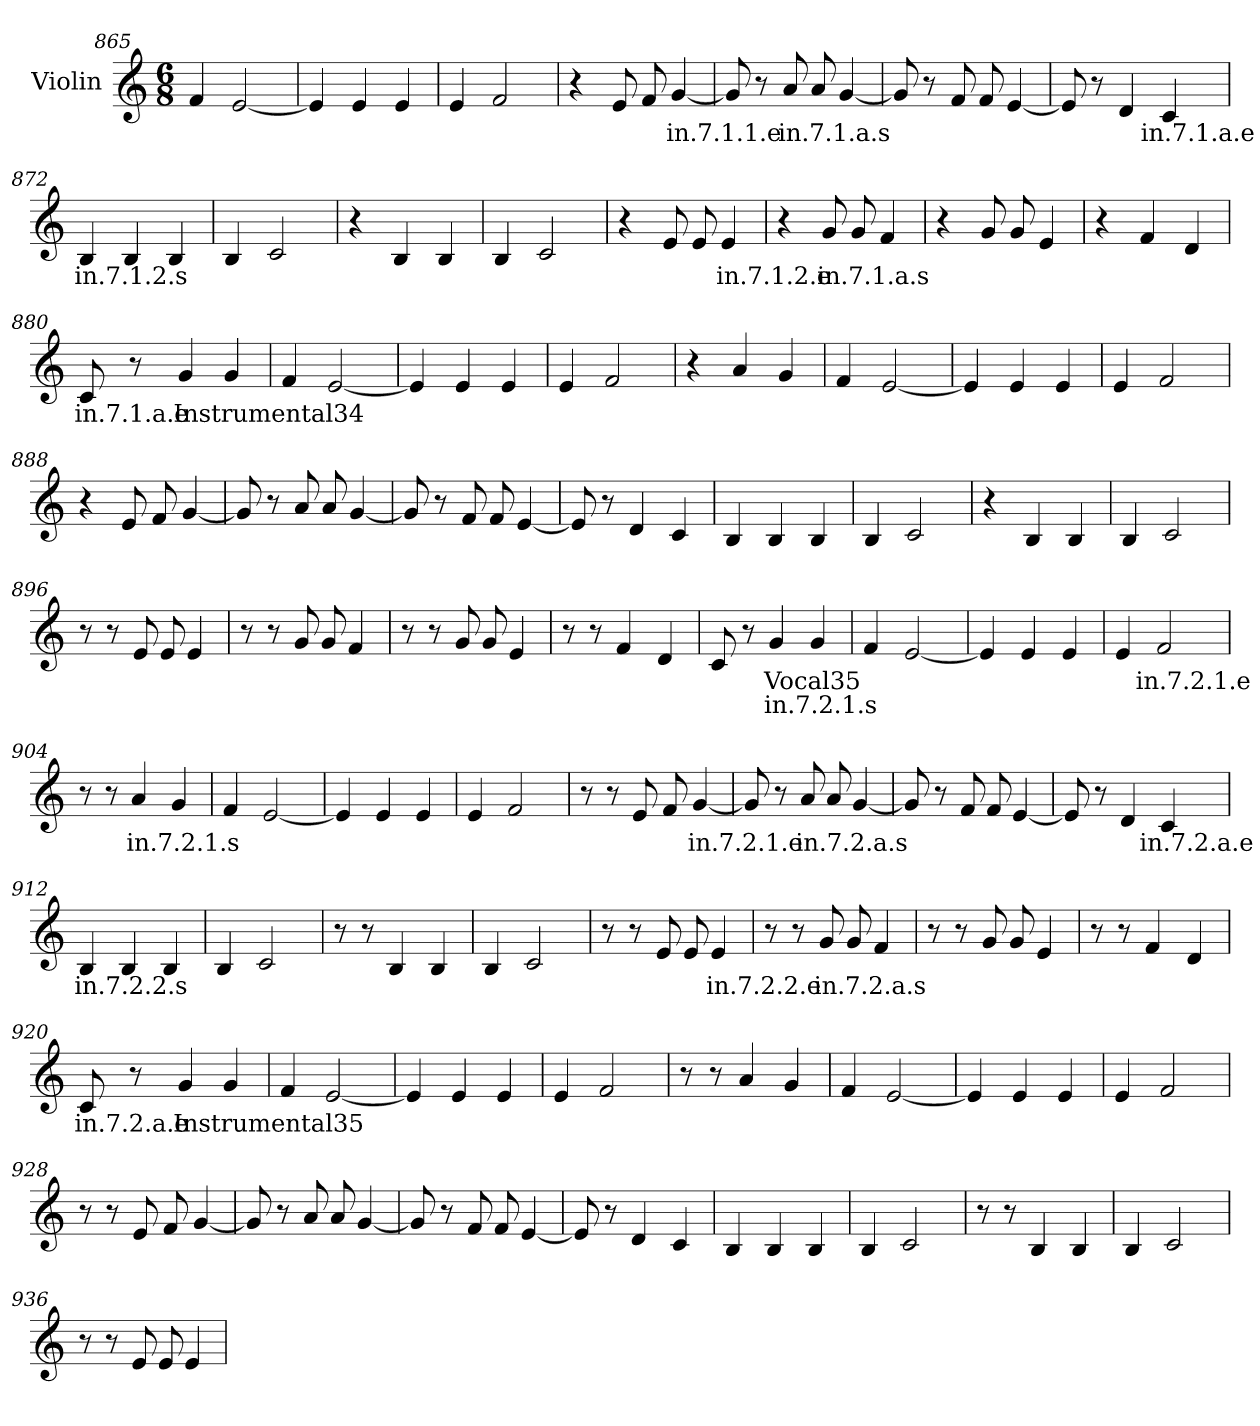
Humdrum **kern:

**kern	**text	**text
*part1	*part1	*part1
*staff1	*staff1	*staff1
*I"Violin	*	*
*clefG2	*	*
*k[]	*	*
*M6/8	*	*
=865	=865	=865
4f/	.	.
[2e/	.	.
=866	=866	=866
4e/]	.	.
4e/	.	.
4e/	.	.
=867	=867	=867
4e/	.	.
2f/	.	.
=868	=868	=868
4r	.	.
8e/	.	.
8f/	.	.
!	!LO:LY:b	!
[4g/	in.7.1.1.e	.
=869	=869	=869
8g/]	.	.
8r	.	.
!	!LO:LY:b	!
8a/	in.7.1.a.s	.
8a/	.	.
[4g/	.	.
!!LO:LB:g=z
=870	=870	=870
8g/]	.	.
8r	.	.
8f/	.	.
8f/	.	.
[4e/	.	.
!!LO:LB:g=z
=871	=871	=871
8e/]	.	.
8r	.	.
4d/	.	.
!	!LO:LY:b	!
4c/	in.7.1.a.e	.
=872	=872	=872
!	!LO:LY:b	!
4B/	in.7.1.2.s	.
4B/	.	.
4B/	.	.
=873	=873	=873
4B/	.	.
2c/	.	.
=874	=874	=874
4r	.	.
4B/	.	.
4B/	.	.
=875	=875	=875
4B/	.	.
2c/	.	.
=876	=876	=876
4r	.	.
8e/	.	.
8e/	.	.
!	!LO:LY:b	!
4e/	in.7.1.2.e	.
!!LO:LB:g=z
=877	=877	=877
4r	.	.
!	!LO:LY:b	!
8g/	in.7.1.a.s	.
8g/	.	.
4f/	.	.
!!LO:LB:g=z
=878	=878	=878
4r	.	.
8g/	.	.
8g/	.	.
4e/	.	.
=879	=879	=879
4r	.	.
4f/	.	.
4d/	.	.
=880	=880	=880
!	!LO:LY:b	!
8c/	in.7.1.a.e	.
8r	.	.
!	!LO:LY:b	!
4g/	Instrumental34	.
4g/	.	.
=881	=881	=881
4f/	.	.
[2e/	.	.
=882	=882	=882
4e/]	.	.
4e/	.	.
4e/	.	.
=883	=883	=883
4e/	.	.
2f/	.	.
=884	=884	=884
4r	.	.
4a/	.	.
4g/	.	.
!!LO:PB:g=z
=885	=885	=885
4f/	.	.
[2e/	.	.
=886	=886	=886
4e/]	.	.
4e/	.	.
4e/	.	.
=887	=887	=887
4e/	.	.
2f/	.	.
=888	=888	=888
4r	.	.
8e/	.	.
8f/	.	.
[4g/	.	.
=889	=889	=889
8g/]	.	.
8r	.	.
8a/	.	.
8a/	.	.
[4g/	.	.
=890	=890	=890
8g/]	.	.
8r	.	.
8f/	.	.
8f/	.	.
[4e/	.	.
=891	=891	=891
8e/]	.	.
8r	.	.
4d/	.	.
4c/	.	.
!!LO:LB:g=z
=892	=892	=892
4B/	.	.
4B/	.	.
4B/	.	.
=893	=893	=893
4B/	.	.
2c/	.	.
=894	=894	=894
4r	.	.
4B/	.	.
4B/	.	.
=895	=895	=895
4B/	.	.
2c/	.	.
=896	=896	=896
8r	.	.
8r	.	.
8e/	.	.
8e/	.	.
4e/	.	.
=897	=897	=897
8r	.	.
8r	.	.
8g/	.	.
8g/	.	.
4f/	.	.
=898	=898	=898
8r	.	.
8r	.	.
8g/	.	.
8g/	.	.
4e/	.	.
=899	=899	=899
8r	.	.
8r	.	.
4f/	.	.
4d/	.	.
!!LO:LB:g=z
=900	=900	=900
8c/	.	.
8r	.	.
!	!LO:LY:b	!LO:LY:b
4g/	Vocal35	in.7.2.1.s
4g/	.	.
=901	=901	=901
4f/	.	.
[2e/	.	.
=902	=902	=902
4e/]	.	.
4e/	.	.
4e/	.	.
=903	=903	=903
4e/	.	.
!	!LO:LY:b	!
2f/	in.7.2.1.e	.
=904	=904	=904
8r	.	.
8r	.	.
!	!LO:LY:b	!
4a/	in.7.2.1.s	.
4g/	.	.
=905	=905	=905
4f/	.	.
[2e/	.	.
!!LO:LB:g=z
=906	=906	=906
4e/]	.	.
4e/	.	.
4e/	.	.
=907	=907	=907
4e/	.	.
2f/	.	.
=908	=908	=908
8r	.	.
8r	.	.
8e/	.	.
8f/	.	.
!	!LO:LY:b	!
[4g/	in.7.2.1.e	.
=909	=909	=909
8g/]	.	.
8r	.	.
!	!LO:LY:b	!
8a/	in.7.2.a.s	.
8a/	.	.
[4g/	.	.
=910	=910	=910
8g/]	.	.
8r	.	.
8f/	.	.
8f/	.	.
[4e/	.	.
!!LO:LB:g=z
=911	=911	=911
8e/]	.	.
8r	.	.
4d/	.	.
!	!LO:LY:b	!
4c/	in.7.2.a.e	.
=912	=912	=912
!	!LO:LY:b	!
4B/	in.7.2.2.s	.
4B/	.	.
4B/	.	.
!!LO:LB:g=z
=913	=913	=913
4B/	.	.
2c/	.	.
=914	=914	=914
8r	.	.
8r	.	.
4B/	.	.
4B/	.	.
=915	=915	=915
4B/	.	.
2c/	.	.
=916	=916	=916
8r	.	.
8r	.	.
8e/	.	.
8e/	.	.
!	!LO:LY:b	!
4e/	in.7.2.2.e	.
=917	=917	=917
8r	.	.
8r	.	.
!	!LO:LY:b	!
8g/	in.7.2.a.s	.
8g/	.	.
4f/	.	.
=918	=918	=918
8r	.	.
8r	.	.
8g/	.	.
8g/	.	.
4e/	.	.
!!LO:LB:g=z
=919	=919	=919
8r	.	.
8r	.	.
4f/	.	.
4d/	.	.
!!LO:LB:g=z
=920	=920	=920
!	!LO:LY:b	!
8c/	in.7.2.a.e	.
8r	.	.
!	!LO:LY:b	!
4g/	Instrumental35	.
4g/	.	.
=921	=921	=921
4f/	.	.
[2e/	.	.
=922	=922	=922
4e/]	.	.
4e/	.	.
4e/	.	.
=923	=923	=923
4e/	.	.
2f/	.	.
=924	=924	=924
8r	.	.
8r	.	.
4a/	.	.
4g/	.	.
=925	=925	=925
4f/	.	.
[2e/	.	.
=926	=926	=926
4e/]	.	.
4e/	.	.
4e/	.	.
=927	=927	=927
4e/	.	.
2f/	.	.
!!LO:LB:g=z
=928	=928	=928
8r	.	.
8r	.	.
8e/	.	.
8f/	.	.
[4g/	.	.
=929	=929	=929
8g/]	.	.
8r	.	.
8a/	.	.
8a/	.	.
[4g/	.	.
=930	=930	=930
8g/]	.	.
8r	.	.
8f/	.	.
8f/	.	.
[4e/	.	.
=931	=931	=931
8e/]	.	.
8r	.	.
4d/	.	.
4c/	.	.
=932	=932	=932
4B/	.	.
4B/	.	.
4B/	.	.
=933	=933	=933
4B/	.	.
2c/	.	.
!!LO:LB:g=z
=934	=934	=934
8r	.	.
8r	.	.
4B/	.	.
4B/	.	.
=935	=935	=935
4B/	.	.
2c/	.	.
=936	=936	=936
8r	.	.
8r	.	.
8e/	.	.
8e/	.	.
4e/	.	.
=	=	=
*-	*-	*-
